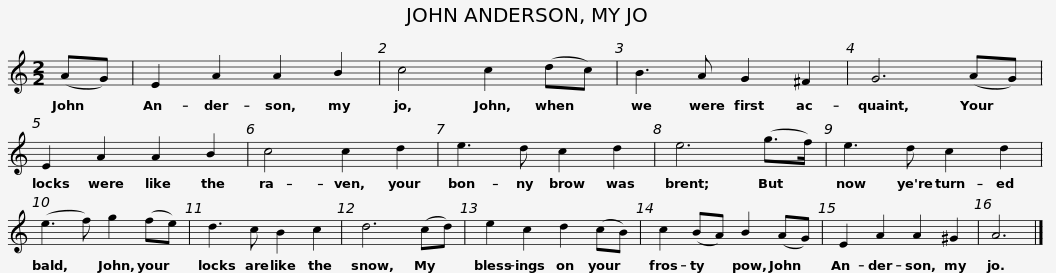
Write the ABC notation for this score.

X:1
L:1/8
M:2/2
I:linebreak $
K:C
V:1 treble
V:1
 (AG) | E2 A2 A2 B2 | c4 c2 (dc) | B3 A G2 ^F2 | G6 (AG) | %5
 E2 A2 A2 B2 |$ c4 c2 d2 | e3 d c2 d2 | e6 (g>f) | e3 d c2 d2 | %10
 (e3 f) g2 (fe) |$ d3 c B2 c2 | d6 (cd) | e2 c2 d2 (cB) | c2 (BA) B2 (AG) | %15
 E2 A2 A2 ^G2 | A6 |] %17
